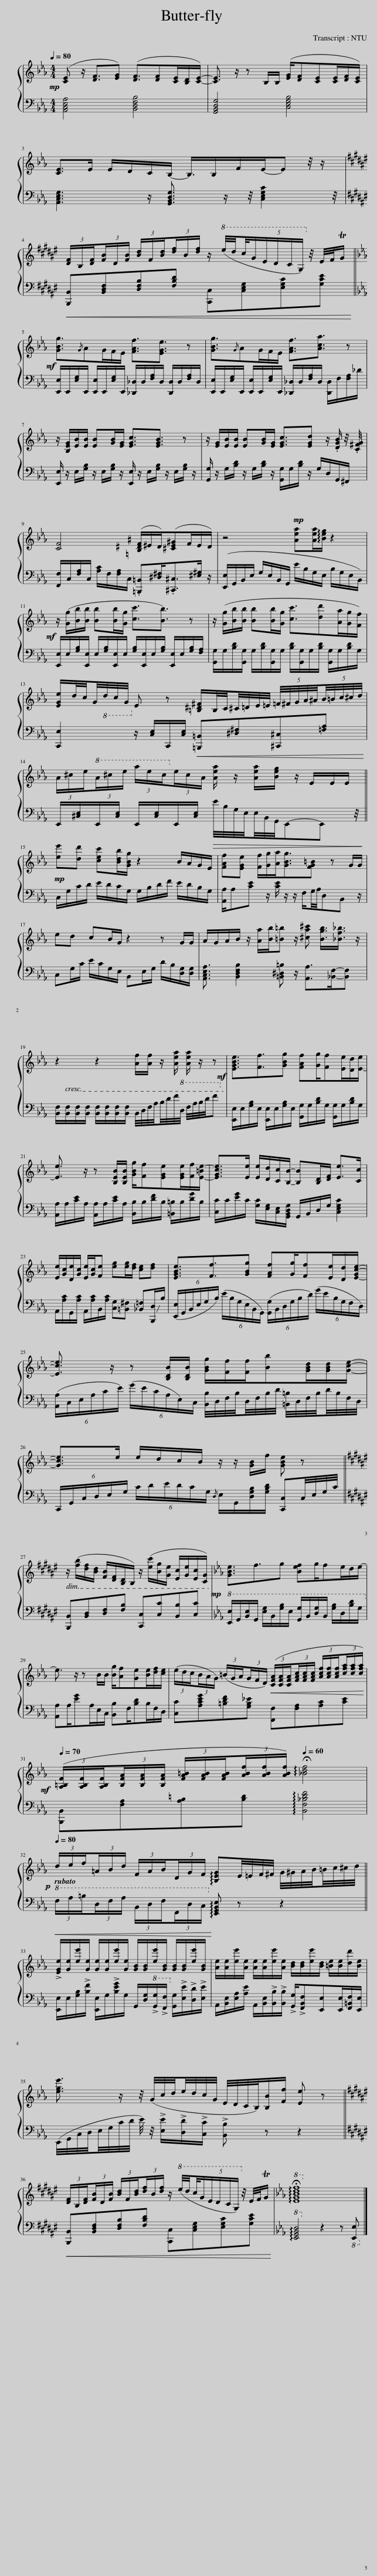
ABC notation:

X:1
%%score { 1 | 2 }
L:1/8
Q:1/4=80
M:4/4
I:linebreak $
K:Eb
V:1 treble
V:2 bass
V:1
 ([CE] z/ [DF]3/2[EG]) ([DF]3/2[DF][CE]/[B,D]/[CE]/-) | [CE]3/2 z/ z B,/B,/ ([EG]/[DF][CE][CE]/[DF]/[CE]/) |$ [CE]>E E/D/C/B,/- B,3/4B,/F/E/-E z/4 z/ |$[K:F#] (3[DF]/B,/[DF]/(3[FB]/D/[FB]/ (3[Bd]/F/[Bd]/(3[df]/B/[df]/ z/!8va(! (e'/4d'/4c'/4(5:3:5g/e/d/c/G/)!8va)! z/4 E/4F/4TG/ ||$[K:Eb] [GBg]3/2{/G}AG/F/E/ [FAf]3/2[EGe]3/2 z | %5
 [GBg]3/2{/G}AG/F/E/ [FAf]3/2[Aca]3/2 z |$ z/ [B,EG]/[EB]/[EB]/ [EB][GB]/[EG]/ [EGc]3/2[EGB]3/2 z | z/ [EG]/[EB]/[EB]/ [EB][GB]/[EG]/ [EGc]3/2[EGd] z/ .[DGB]/ z/4 .[C^FG]/4 |$ [CF]4 ([=B,^D^F]/^E/D/)([^CE^G]F/E/D/) | z4!mp! [Aea][Aea]/!arpeggio![Beg]/ z2 |$ %10
 z/ ([Gg]/[Bb]/[Bb]/ [Bb][Bb]/[Gg]/ [cc']3/2[Bb]3/2) z | z/ ([Gg]/[Bb]/[Bb]/ [Bb][Bb]/[Gg]/ [cc']3/2[dd'][Aa]/[Gg]/[Ff]/) |$ [EGe]/d/4c/4G/4!8vb(!D/4C/4G,/4!8vb)! E z [=B,^D^F]/B,/4C/4^C/4=D/4E/4=E/4 (5:4:5=F/4^F/4G/4A/4^A/4(5:4:5B/4=B/4c/4^c/4d/4 |$ (3A/^c/e/!8va(!(3a/^c'/e'/ (3a'/e'/c'/!8va)!(3e/c/A/ [Aea]/ z/ [Aea]/[Beg]/ z/ E/E/E/ ||$ [ee'][dd'] [cec'][Bdb]/[GBg]/ z2 B/A/G/E/ | %15
 [FAf][EGe] [Ff]/[Gg]/[Aa]<[GBg][FG=B] z G/G/ |$ ed cB/G/ z2 z G/G/ | A/G/A/B/ z/ [Aa]/[Bb]/[=B=b] z/ [^ca^c'] [Bgb]3/4[_Bf_b]3/4 z/ |$ z2 z2 [Af]/[Af]/ z/ [Aea]/ [Aea]/ z/ z |!mf! [EGBe]3/2[Ff]3/2[GBg] [FAf][Gg]/[Ff][Ee]/[Dd]/[E-e]/ |$ %20
 [Ee]3/2 z/ z [B,EB]/[B,EB]/ [GBg]/[Ff][EGe][EGe]/[Ff]/[E-=Be-]/ | [EGce]>[Ee] [Ee]/[Dd]/[Cc]/[B,B]/- [B,B][B,D]/[DF]/ [Ee]>[Cc] |$ [Ee]/[Gc]/[De]/[Gc]/ [Ee]/[Gc]/[Fe] [eg][eg]/[df]/ [ce][df] | [EGBe]3/2[Ff]3/2[GBg] [FAf][Gg]/[Ff][Ee]/[Dd]/[E-Gc-e-]/ |$ [Ece]3/2 z/ z [B,DB]/[B,DB]/ [GBg]/[Ff]/[Ff]/[Bb][GBd]/[GBd]/[Gce]/- |$ %25
 [Gce]>e e/d/c/B/ z/ z/ [GB]/f/ [GBe] z ||$[K:F#] z/ ([fb]/[df]/[Bd]/ [FB]/[DF]/[B,D]/B,/) z/ ([ec']/[Bg]/[Ge]/ [Ec]/[Ge]/[Ec]/[CG]/) |[K:Eb] [GBe]3/2f3/2g [Bef]g/fe/d/e/- |$ e3/2 z/ z B/B/ [Bg]/[Af][Ge][Be]/[df]/[ce]/ | (3(e/d/c/(3B/A/G/) (3(=B/G/A/(3G/F/D/)!<(! (3([CFA]/[CFA]/[CFA]/(3[FAc]/[FAc]/[FAc]/ (3[Acf]/[Acf]/[Acf]/(3[cfa]/[cfa]/[cfa]/)!<)! |$ %30
[Q:1/4=70] (3([A,=B,F]/[A,B,F]/[A,B,F]/(3[B,FA]/[B,FA]/[B,FA]/ (3[FA=B]/[FAB]/[FAB]/(3[ABf]/[ABf]/[ABf]/)[Q:1/4=60] !arpeggio!!fermata![_Bdf]4 |$[Q:1/4=80] (3d/e/f/(3=A/B/d/ (3F/A/B/(3D/G/F/ !arpeggio![B,EG]E/4=E/4F/4^F/4 G/4^G/4A/4B/4=B/4c/4^c/4d/4 ||$ !>![EGe]/[Ge]/[ee']/[Ge]/ [Ge]/[Ge]/[ee']/[Ge]/ [GB]/[GB]/[ee']/[GB]/ [GB]/[GB]/[ee']/[GB]/ | [Ae]/[Ae]/[ee']/[Ae]/ [Ae]/[Ae]/[ee']/[Ae]/ [Bd]/[Bd]/[ee']/[Bd]/ [=Be]/[Be]/[dd']/[Be]/ |$ [ege']3/2 z/ z/4 (G/4c/4d/4e/4d/4c/4G/4 E/4D/4C/4B,/4)[B,B]/[Ff]/ [Ee] z ||$ %35
[K:F#] (3[DF]/B,/[DF]/(3[FB]/D/[FB]/ (3[Bd]/F/[Bd]/(3[df]/B/[df]/ z/!8va(! (e'/4d'/4c'/4(5:3:5g/e/d/c/G/)!8va)! z/4 E/4F/4TG/ |[K:Eb]!8va(! !arpeggio!!fermata![egbd'f']8!8va)! |] %37
V:2
!mp! [A,,C,E,A,]4 [B,,D,F,B,]4 | [G,,B,,D,G,]4 [C,E,G,B,]4 |$ [A,,C,E,G,]3 z/ [G,,B,,D,G,]3/2 z/ z/4 [C,E,G,C]2 z/4 |$[K:F#]!<(! [B,,,B,,][B,,D,F,][D,F,B,][F,B,D] [C,,C,][C,E,G,][E,G,C][G,CE]!<)! ||$[K:Eb]!mf! [E,,E,]/E,,/[E,G,]/E,,/ [E,,E,]/E,,/[E,G,]/E,,/ [_D,,_D,]/D,/[F,A,]/D,/ [D,,D,]/D,/[F,A,]/D,/ | %5
 [E,,E,]/E,,/[E,G,]/E,,/ [E,,E,]/E,,/[E,G,]/E,,/ [_D,,_D,]/D,/[F,A,]/D,/ [D,,D,]/F,/[F,A,]/_D/ |$ [E,,E,]/ z/ E,/[G,B,]/ z/ E,/[G,B,]/ z/ [E,,E,]/ z/ E,/[G,B,]/ z/ E,/[G,B,]/ z/ | [G,,G,]/ z/ G,/[B,D]/ z/ G,/[B,D]/ z/ [G,,G,]/G,/[B,D]/ z/ G,/D,/G,,/^F,,/ |$ [F,,F,]/C,/[F,A,]/C,/ [A,C]/F,/[F,A,]/C,/ .[=B,,,=B,,][^D,^F,]<.[^C,,^C,][^E,^G,]/ z/ | ([E,,E,]/G,,/B,,/E,/ G,/E,/B,,/G,,/ E/B,/G,/E,/ B,/G,/E,/B,,/) |$ %10
!mf! [E,,E,]/E,/[G,B,]/[E,,E,]/ E,/[G,B,]/[E,,E,]/E,/ [G,B,]/[E,,E,]/E,/[G,B,]/ [E,,E,]/E,/[G,B,]/[F,A,]/ | [G,,G,]/G,/[B,D]/[G,,G,]/ G,/[B,D]/[G,,G,]/G,/ [B,D]/[G,,G,]/G,/[B,D]/ [G,,G,]/G,/[B,D]/G,/ |$ [C,,E,]2 z/ [C,E,]/C,,/[C,E,]/!<(! [=B,,,=B,,][^D,^F,][^C,,^C,][=F,A,]!<)! |$ E,,/[^C,E,]/E,,/[C,E,]/ E,,/[C,E,]/E,,/[C,E,]/!>(! E/4B,/4G,/4E,/4E,/4B,,/4G,,/4E,,-E,, z/4!>)! ||$!mp! C,/G,/C/D/ E/D/C/G,/ G,/B,/D/F/ E/D/B,/G,/ | %15
 [A,,A,]/A,[CE] z/ [CE]/ z/ z/ F,/G,/4A,/4D,B,, z/ |$ C,G,/C/ E/C/G,/E,/ B,,E,/G,/ D/B,/[D,G,]/[D,G,]/ | [A,,C,E,A,]3/2 [B,,D,F,B,]2 [=B,,^D,=B,] z/ [A,,A,]>[_B,,F,]-[B,,F,] |$ [B,,F,]/[B,,F,]/[B,,F,]/[B,,F,]/ [B,,F,]/[B,,F,]/[B,,F,]/[B,,F,]/ B,,/4D,/4F,/4A,/4B,/4D/4F/4!8va(!D/4 F/4A/4B/4d/4f!8va)! | [E,,E,]/E,/[G,B,]/E,/ [E,,E,]/E,/[G,B,]/E,/ [G,,G,]/G,/[B,D]/G,/ [G,,G,]/G,/[B,D]/G,/ |$ %20
 [A,,A,]/A,/[CE]/A,/ [A,,A,]/A,/[CE]/A,/ [B,,B,]/B,/[DF]/B,/ [=B,,=B,]/B,/[DG]/B,/ | [C,C]/C/[EG]/C/ [G,C]/[E,G,]/[C,E,]/[G,,B,,D,G,]/ G,,/B,,/D,/G,/ [C,E,G,C]2 |$ A,,/[A,C]/G,,/[A,C]/ A,,/[A,C]/B,,/[A,C]/ [C,G,][=B,,^F,] [_B,,=F,]!-(![B,,,D,]/!-)!B,/ | (6:4:6([E,,E,]/G,,/B,,/E,/G,/B,/) (6:4:6(E/B,/G,/E,/B,,/G,,/) (6:4:6([G,,G,]/B,,/D,/G,/B,/D/) (6:4:6(G/E/B,/G,/F,/D,/) |$ (6:4:6([A,,A,]/C,/E,/A,/C/E/) (6:4:6(G/E/C/A,/E,/)C,/ [B,,B,]/4D,/4F,/4B,/4D,/4F,/4B,/4D/4 [=B,,=B,]/4D,/4F,/4B,/4D/4B,/4F,/4D,/4 |$ %25
 (6:4:6C,,/G,,/C,/D,/E,/G,/ (6:4:6C/D/E/D/C/G,/{/D,} E,/G,,/[D,G,B,]/[G,B,D]/ [C,,C,]C,/4E,/4G,/4C/4 ||$[K:F#] [B,,,B,,][B,,D,][D,F,][F,B,] [C,,C,][C,C][B,,B,][C,C] |[K:Eb]!mp!!8va(! [E,E]/G,/[B,E]/G,/ [EG]/B,/[GB]/E/ [G,G]/B,/[DG]/B,/ [GB]/D/[Bd]/G/!8va)! |$ [A,,A,]A,/[EG]A,/E,/C,/ [B,,B,]F,/[B,D]B,/F,/D,/ | [C,C][A,CEG][=B,DF][G,B,_E] [F,,F,][F,A,][A,C][CE] |$ %30
!mf! [B,,,B,,][F,A,][A,=B,][B,D] !arpeggio![B,,F,_B,DF]4 |$!p!!8va(!!<(! (3F/A/=B/(3D/F/A/ (3B,/D/F/(3F,/D/C/!8va)!!<)! !arpeggio![E,,G,,B,,E,] z z2 ||$ [E,,E,]/E,/[G,B,]/!>![B,F]/ [E,,E,]/G,/!>![B,EG]/G,/ G,,/[D,G,]/!8va(!!>![G,G]/!>![F,F]/!8va)! [G,,G,]/!>![E,E]/!>![D,D]/!>![E,E]/ | A,,/[B,,E,]/[E,A,]/[A,E]/ A,,/[B,,E,]/!>![B,,B,]/!>![B,,B,]/ !>![G,,G,]/!>![F,,B,,F,][E,,E,][E,,E,]/[F,,=B,,F,]/[E,,E,]/ |$ (E,,/4G,,/4C,/4D,/4E,/4G,/4C/4D/4 E/4) z/4 !>![E,E]/!>![D,D]/!>![C,C]/ !>![B,,B,] z z2 ||$ %35
[K:F#]!<(! [B,,,B,,][B,,D,F,][D,F,B,][F,B,D] [C,,C,][C,E,G,][E,G,C][G,CE]!<)! |[K:Eb]!8va(! !arpeggio![E,G,B,D]4!8va)! z2 z!8vb(! [E,,,E,,]!8vb)! |] %37
